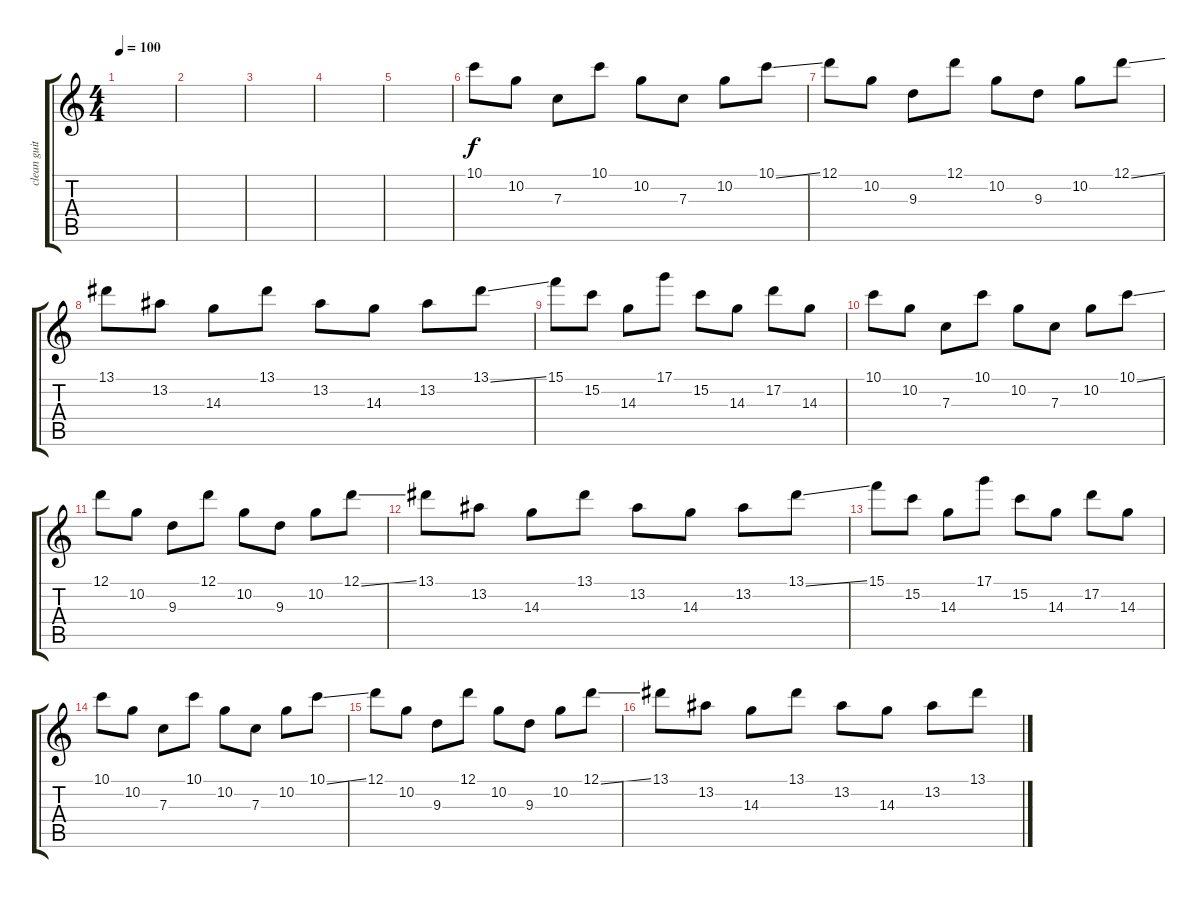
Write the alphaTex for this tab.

\track ("clean guitar 1" "clean guit") {instrument electricguitarclean}
\staff {score tabs}
\tuning (D4 A3 F3 C3 G2 C2) {hide}
\ts (4 4)
\tempo 100
\clef g2
\ks c
|
|
|
|
|
10.1.8 10.2.8 7.3.8 10.1.8 10.2.8 7.3.8 10.2.8 10.1{ss}.8 |
12.1.8 10.2.8 9.3.8 12.1.8 10.2.8 9.3.8 10.2.8 12.1{ss}.8 |
13.1.8 13.2.8 14.3.8 13.1.8 13.2.8 14.3.8 13.2.8 13.1{ss}.8 |
15.1.8 15.2.8 14.3.8 17.1.8 15.2.8 14.3.8 17.2.8 14.3.8 |
10.1.8 10.2.8 7.3.8 10.1.8 10.2.8 7.3.8 10.2.8 10.1{ss}.8 |
12.1.8 10.2.8 9.3.8 12.1.8 10.2.8 9.3.8 10.2.8 12.1{ss}.8 |
13.1.8 13.2.8 14.3.8 13.1.8 13.2.8 14.3.8 13.2.8 13.1{ss}.8 |
15.1.8 15.2.8 14.3.8 17.1.8 15.2.8 14.3.8 17.2.8 14.3.8 |
10.1.8 10.2.8 7.3.8 10.1.8 10.2.8 7.3.8 10.2.8 10.1{ss}.8 |
12.1.8 10.2.8 9.3.8 12.1.8 10.2.8 9.3.8 10.2.8 12.1{ss}.8 |
13.1.8 13.2.8 14.3.8 13.1.8 13.2.8 14.3.8 13.2.8 13.1{ss}.8
